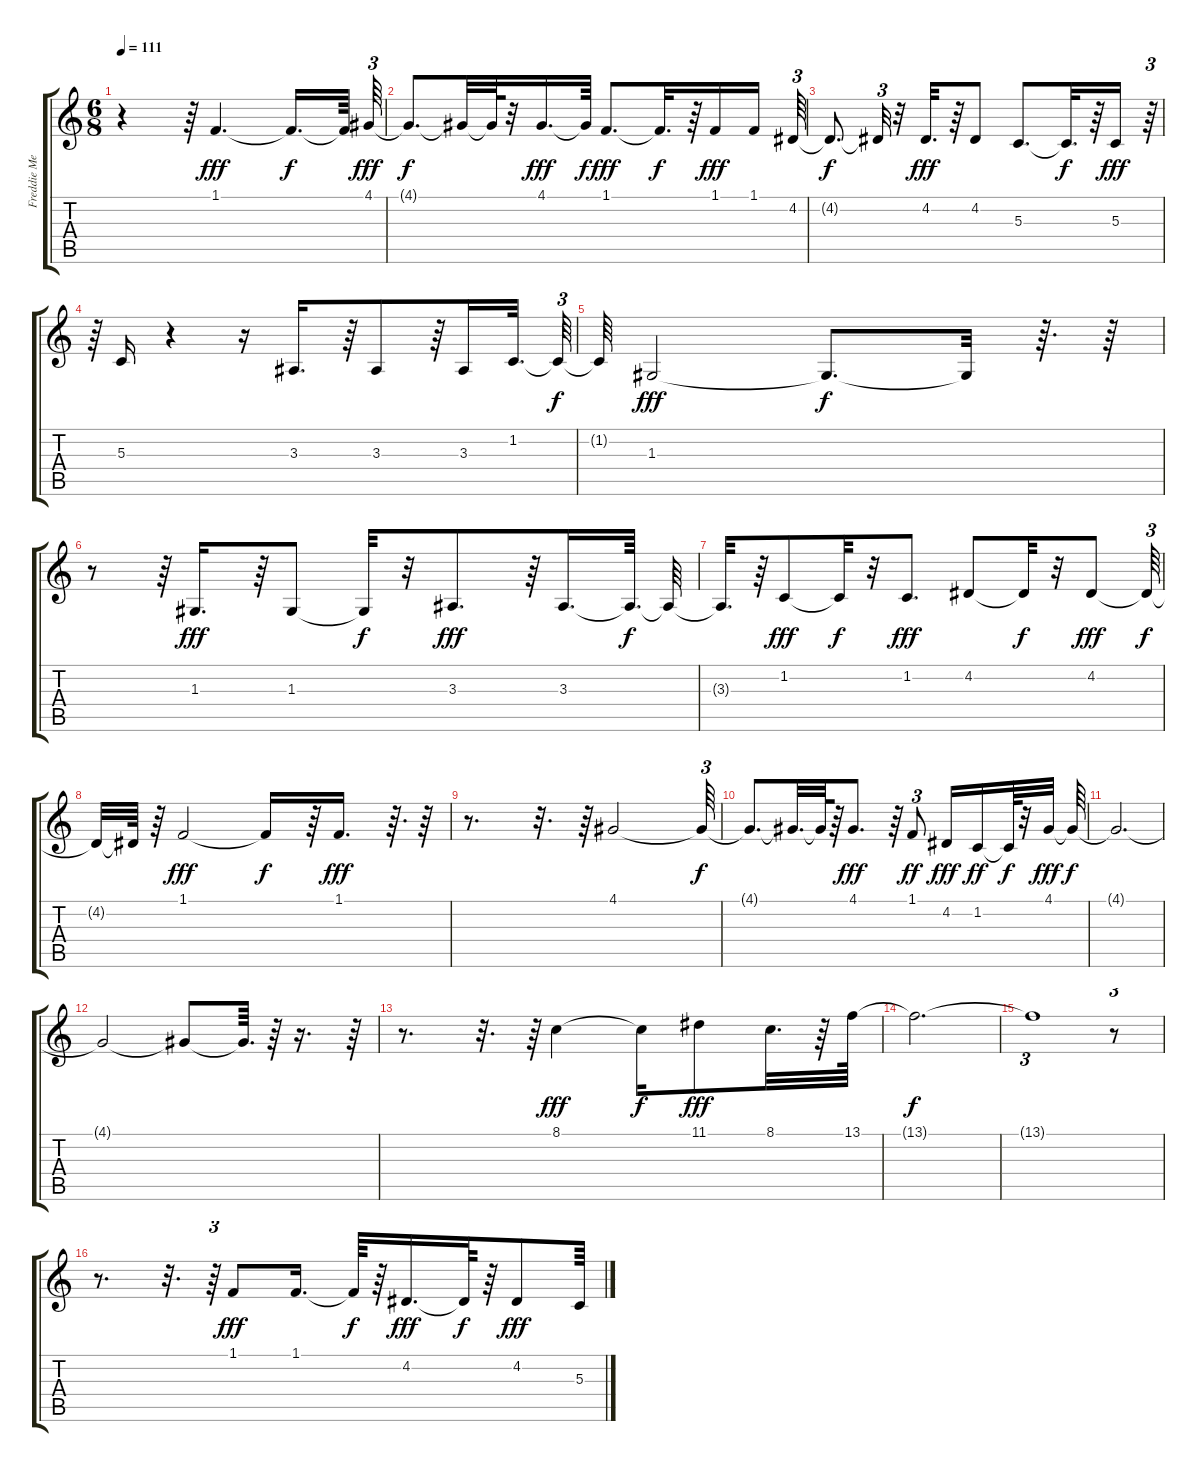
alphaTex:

\track ("Freddie Mercury Voice" "Freddie Me") {mute instrument altosax}
\staff {score tabs}
\tuning (E4 B3 G3 D3 A2 E2) {hide}
\ts (6 8)
\tempo 111
\clef g2
\ks c
r.4{dy f} r.64 1.1.4{d dy fff} 1.1{t}.16{d dy f} 1.1{t}.64 4.1.64{tu (3 2) dy fff} |
4.1{t}.8{d dy f} 4.1{t}.32 4.1{t}.64 r.32 4.1.16{d dy fff} 4.1{t}.64{dy f} 1.1.8{d dy fff} 1.1{t}.32{d dy f} r.64 1.1.16{dy fff} 1.1.16 4.2.64{tu (3 2)} |
4.2{t}.8{d dy f} 4.2{t}.32{tu (3 2)} r.32 4.2.32{d dy fff} r.64 4.2.8 5.3.8{d} 5.3{t}.32{d dy f} r.64 5.3.16{dy fff} r.64{tu (3 2)} |
r.64 5.3.16 r.4 r.16 3.3.16{d} r.64 3.3.8 r.64 3.3.16 1.2.32{d} 1.2{t}.64{tu (3 2) dy f} |
1.2{t}.64 1.3.2{dy fff} 1.3{t}.8{d dy f} 1.3{t}.32 r.64{d} r.64 |
r.8 r.64 1.3.16{d dy fff} r.64 1.3.8 1.3{t}.32{dy f} r.32 3.3.8{d dy fff} r.64 3.3.16{d} 3.3{t}.64{d dy f} 3.3{t}.64 |
3.3{t}.32{d} r.64 1.2.8{dy fff} 1.2{t}.32{dy f} r.32 1.2.8{d dy fff} 4.2.8 4.2{t}.32{dy f} r.32 4.2.8{dy fff} 4.2{t}.64{tu (3 2) dy f} |
4.2{t}.32 4.2{t}.64 r.64 1.1.2{dy fff} 1.1{t}.16{dy f} r.64 1.1.16{d dy fff} r.64{d} r.64 |
r.8{d} r.32{d} r.64 4.1.2 4.1{t}.64{tu (3 2) dy f} |
4.1{t}.8{d} 4.1{t}.32{d} 4.1{t}.64 r.64 4.1.8{d dy fff} r.64 1.1.8{tu (3 2) dy ff} 4.2.16{dy fff} 1.2.16{dy ff} 1.2{t}.64{dy f} r.32 4.1.32{dy fff} 4.1{t}.64{dy f} |
4.1{t}.2{d} |
4.1{t}.2 4.1{t}.8 4.1{t}.64{d} r.64 r.16{d} r.64 |
r.8{d} r.32{d} r.64{tu (3 2)} 8.1.4{dy fff} 8.1{t}.16{dy f} 11.1.8{dy fff} 8.1.32{d} r.64 13.1.64 |
13.1{t}.2{d dy f} |
13.1{t}.1{tu (3 2)} r.8{tu (3 2)} |
r.8{d} r.32{d} r.64{tu (3 2)} 1.1.8{dy fff} 1.1.16{d} 1.1{t}.64{dy f} r.64 4.2.16{d dy fff} 4.2{t}.64{dy f} r.64 4.2.8{dy fff} 5.3.64
